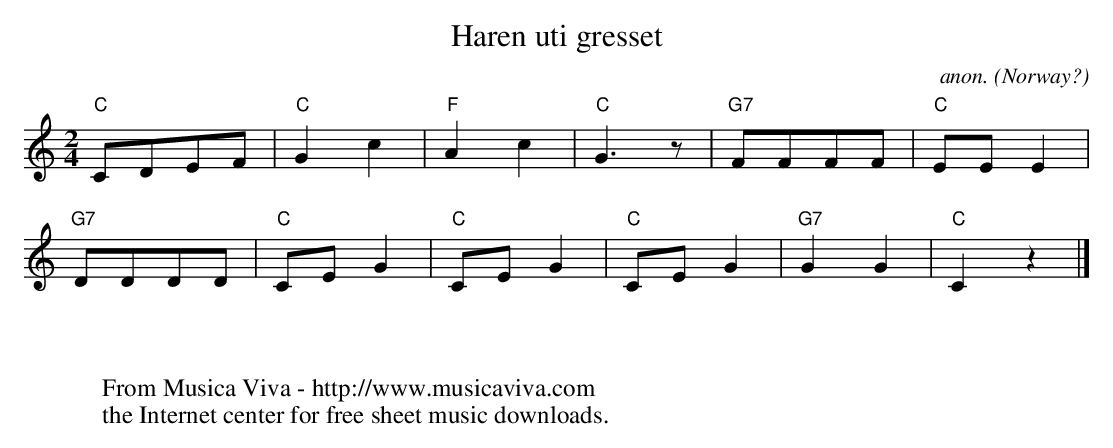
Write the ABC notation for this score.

X:1
T:Haren uti gresset
C:anon.
O:Norway?
M:2/4
L:1/8
K:C
"C"CDEF|"C"G2c2|"F"A2c2|"C"G3 z|"G7"FFFF|"C"EEE2|
"G7"DDDD|"C"CEG2|"C"CEG2|"C"CEG2|"G7"G2G2|"C"C2 z2|]
W:
W:
W:  From Musica Viva - http://www.musicaviva.com
W:  the Internet center for free sheet music downloads.
